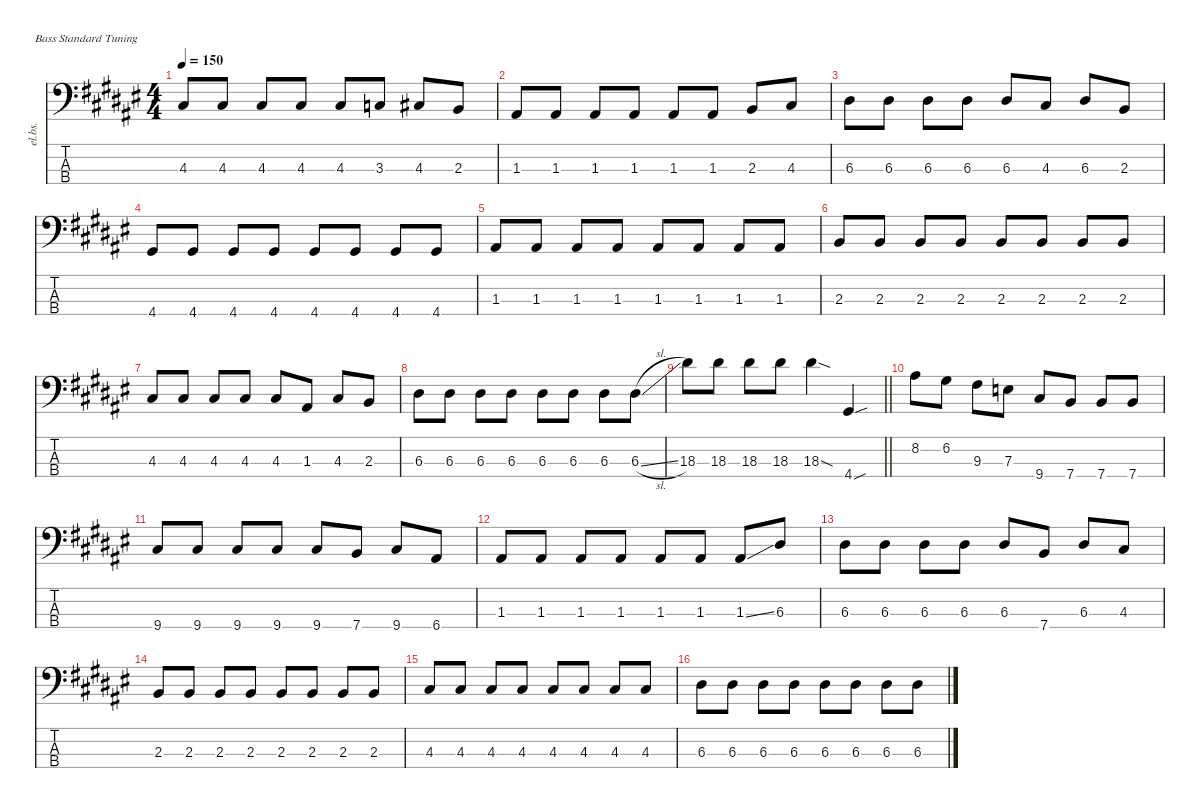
\defaultSystemsLayout 4
\hideDynamics
\bracketExtendMode nobrackets
\track ("(Bass)" "el.bs.") {instrument electricbassfinger}
\staff {score tabs}
\tuning (G2 D2 A1 E1)
\ts (4 4)
\tempo 150
\clef f4
\ks d#minor
4.3{acc #}.8{dy f} 4.3{acc #}.8 4.3{acc #}.8 4.3{acc #}.8 4.3{acc #}.8 3.3{acc forcenatural}.8 4.3{acc #}.8 2.3{acc forcenatural}.8 |
1.3{acc #}.8 1.3{acc #}.8 1.3{acc #}.8 1.3{acc #}.8 1.3{acc #}.8 1.3{acc #}.8 2.3{acc forcenatural}.8 4.3{acc #}.8 |
6.3{acc #}.8 6.3{acc #}.8 6.3{acc #}.8 6.3{acc #}.8 6.3{acc #}.8 4.3{acc #}.8 6.3{acc #}.8 2.3{acc forcenatural}.8 |
4.4{acc #}.8 4.4{acc #}.8 4.4{acc #}.8 4.4{acc #}.8 4.4{acc #}.8 4.4{acc #}.8 4.4{acc #}.8 4.4{acc #}.8 |
1.3{acc #}.8 1.3{acc #}.8 1.3{acc #}.8 1.3{acc #}.8 1.3{acc #}.8 1.3{acc #}.8 1.3{acc #}.8 1.3{acc #}.8 |
2.3{acc forcenatural}.8 2.3{acc forcenatural}.8 2.3{acc forcenatural}.8 2.3{acc forcenatural}.8 2.3{acc forcenatural}.8 2.3{acc forcenatural}.8 2.3{acc forcenatural}.8 2.3{acc forcenatural}.8 |
4.3{acc #}.8 4.3{acc #}.8 4.3{acc #}.8 4.3{acc #}.8 4.3{acc #}.8 1.3{acc #}.8 4.3{acc #}.8 2.3{acc forcenatural}.8 |
6.3{acc #}.8 6.3{acc #}.8 6.3{acc #}.8 6.3{acc #}.8 6.3{acc #}.8 6.3{acc #}.8 6.3{acc #}.8 6.3{sl acc #}.8 |
\barLineRight lightlight
18.3{acc #}.8 18.3{acc #}.8 18.3{acc #}.8 18.3{acc #}.8 18.3{sod acc #}.4 4.4{sou acc #}.4 |
8.2{acc #}.8 6.2{acc #}.8 9.3{acc #}.8 7.3{acc forcenatural}.8 9.4{acc #}.8 7.4{acc forcenatural}.8 7.4{acc forcenatural}.8 7.4{acc forcenatural}.8 |
9.4{acc #}.8 9.4{acc #}.8 9.4{acc #}.8 9.4{acc #}.8 9.4{acc #}.8 7.4{acc forcenatural}.8 9.4{acc #}.8 6.4{acc #}.8 |
1.3{acc #}.8 1.3{acc #}.8 1.3{acc #}.8 1.3{acc #}.8 1.3{acc #}.8 1.3{acc #}.8 1.3{ss acc #}.8 6.3{acc #}.8 |
6.3{acc #}.8 6.3{acc #}.8 6.3{acc #}.8 6.3{acc #}.8 6.3{acc #}.8 7.4{acc forcenatural}.8 6.3{acc #}.8 4.3{acc #}.8 |
2.3{acc forcenatural}.8 2.3{acc forcenatural}.8 2.3{acc forcenatural}.8 2.3{acc forcenatural}.8 2.3{acc forcenatural}.8 2.3{acc forcenatural}.8 2.3{acc forcenatural}.8 2.3{acc forcenatural}.8 |
4.3{acc #}.8 4.3{acc #}.8 4.3{acc #}.8 4.3{acc #}.8 4.3{acc #}.8 4.3{acc #}.8 4.3{acc #}.8 4.3{acc #}.8 |
6.3{acc #}.8 6.3{acc #}.8 6.3{acc #}.8 6.3{acc #}.8 6.3{acc #}.8 6.3{acc #}.8 6.3{acc #}.8 6.3{sl acc #}.8
